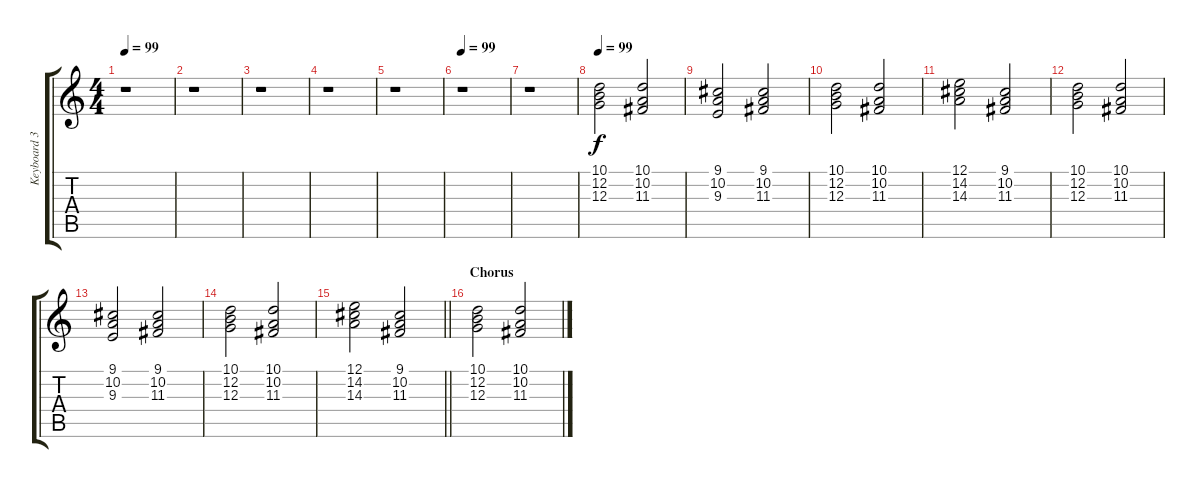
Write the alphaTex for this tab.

\track ("Keyboard 3" "Keyboard 3") {instrument synthbrass1}
\staff {score tabs}
\tuning (E4 B3 G3 D3 A2 E2) {hide}
\ts (4 4)
\tempo 99
\clef g2
\ks c
r.1{dy f} |
r.1 |
r.1 |
r.1 |
r.1 |
\tempo 99
r.1 |
r.1 |
\tempo 99
(10.1 12.2 12.3).2 (10.1 10.2 11.3).2 |
(9.1 10.2 9.3).2 (9.1 10.2 11.3).2 |
(10.1 12.2 12.3).2 (10.1 10.2 11.3).2 |
(12.1 14.2 14.3).2 (9.1 10.2 11.3).2 |
(10.1 12.2 12.3).2 (10.1 10.2 11.3).2 |
(9.1 10.2 9.3).2 (9.1 10.2 11.3).2 |
(10.1 12.2 12.3).2 (10.1 10.2 11.3).2 |
\barLineRight lightlight
(12.1 14.2 14.3).2 (9.1 10.2 11.3).2 |
\section ("" "Chorus")
(10.1 12.2 12.3).2{volume 9} (10.1 10.2 11.3).2
